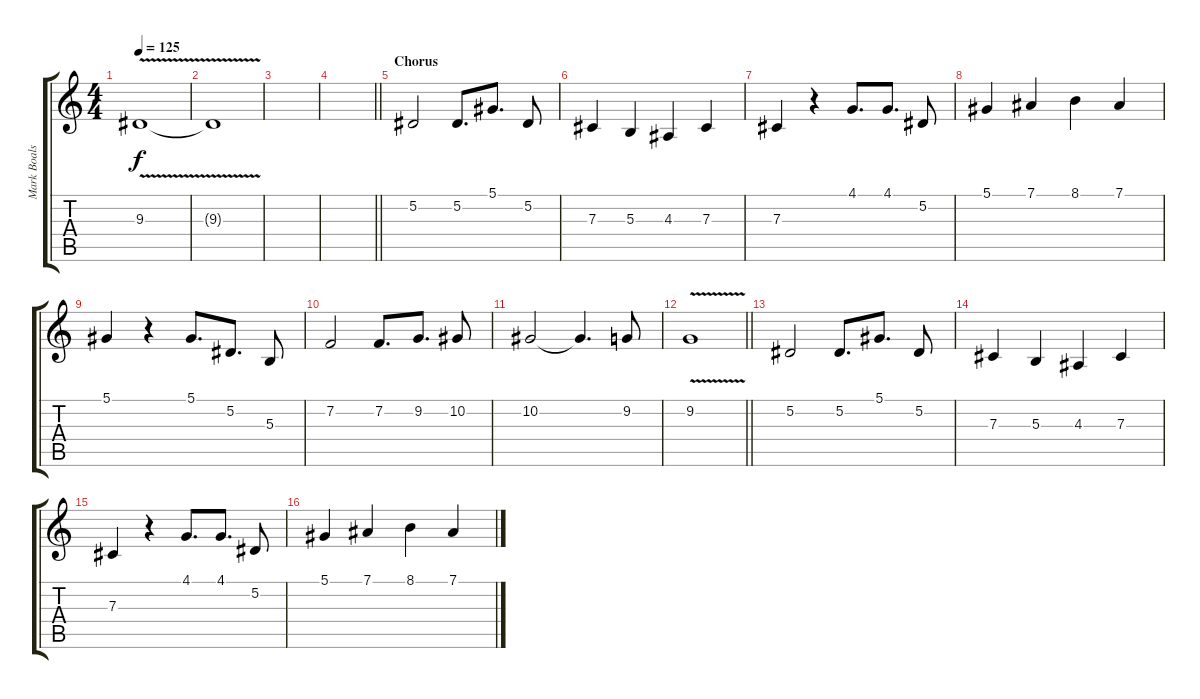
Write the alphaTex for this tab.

\track ("Mark Boals" "Mark Boals") {instrument lead2sawtooth}
\staff {score tabs}
\tuning (Eb4 Bb3 Gb3 Db3 Ab2 Eb2) {hide}
\ts (4 4)
\tempo 125
\clef g2
\ks c
9.3{v}.1{dy f} |
9.3{t}.1 |
|
\barLineRight lightlight
|
\section ("" "Chorus")
5.2.2 5.2.8{d} 5.1.8{d} 5.2.8 |
7.3.4 5.3.4 4.3.4 7.3.4 |
7.3.4 r.4 4.1.8{d} 4.1.8{d} 5.2.8 |
5.1.4 7.1.4 8.1.4 7.1.4 |
5.1.4 r.4 5.1.8{d} 5.2.8{d} 5.3.8 |
7.2.2 7.2.8{d} 9.2.8{d} 10.2.8 |
10.2.2 10.2{t}.4{d} 9.2.8 |
\barLineRight lightlight
9.2{v}.1 |
5.2.2 5.2.8{d} 5.1.8{d} 5.2.8 |
7.3.4 5.3.4 4.3.4 7.3.4 |
7.3.4 r.4 4.1.8{d} 4.1.8{d} 5.2.8 |
5.1.4 7.1.4 8.1.4 7.1.4
